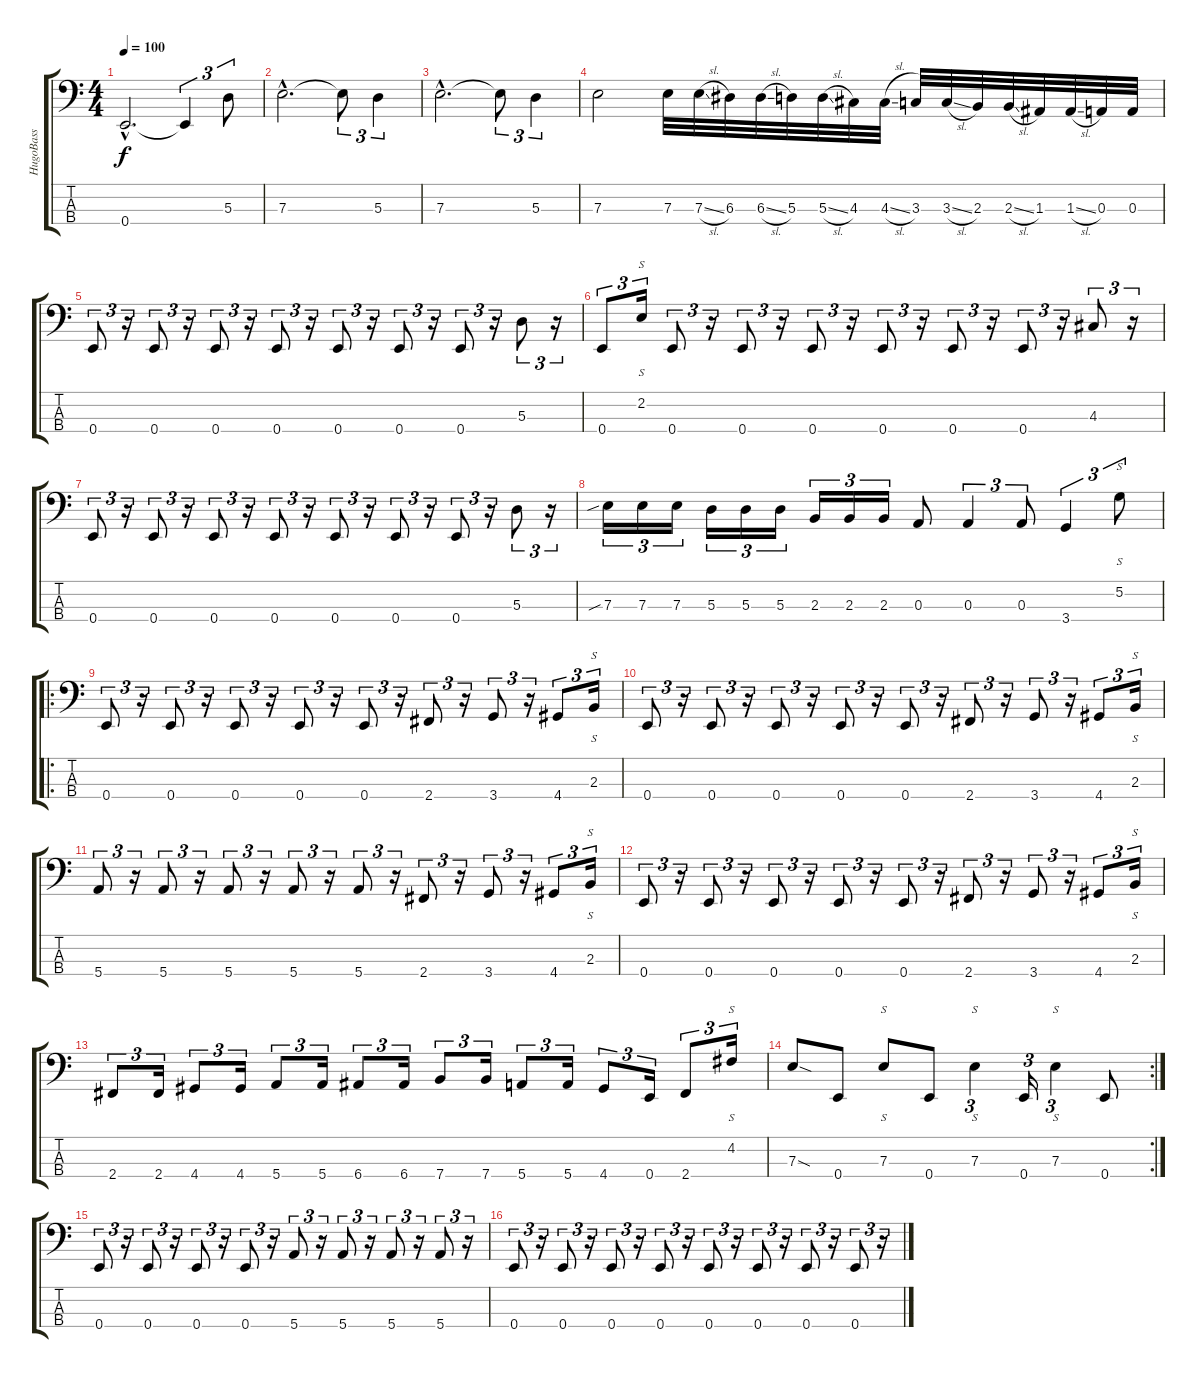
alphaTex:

\track ("HugoBass" "HugoBass") {instrument slapbass1}
\staff {score tabs}
\tuning (G2 D2 A1 E1) {hide}
\ts (4 4)
\tempo 100
\clef f4
\ks c
0.4{hac}.2{d dy f instrument slapbass1} 0.4{t}.4{tu (3 2)} 5.3.8{tu (3 2)} |
7.3{hac}.2{d} 7.3{t}.8{tu (3 2)} 5.3.4{tu (3 2)} |
7.3{hac}.2{d} 7.3{t}.8{tu (3 2)} 5.3.4{tu (3 2)} |
7.3.2 7.3.32 7.3{sl}.32 6.3.32 6.3{sl}.32 5.3.32 5.3{sl}.32 4.3.32 4.3{sl}.32 3.3.32 3.3{sl}.32 2.3.32 2.3{sl}.32 1.3.32 1.3{sl}.32 0.3.32 0.3.32 |
0.4.8{tu (3 2)} r.16{tu (3 2)} 0.4.8{tu (3 2)} r.16{tu (3 2)} 0.4.8{tu (3 2)} r.16{tu (3 2)} 0.4.8{tu (3 2)} r.16{tu (3 2)} 0.4.8{tu (3 2)} r.16{tu (3 2)} 0.4.8{tu (3 2)} r.16{tu (3 2)} 0.4.8{tu (3 2)} r.16{tu (3 2)} 5.3.8{tu (3 2)} r.16{tu (3 2)} |
0.4.8{tu (3 2)} 2.2.16{s tu (3 2) instrument slapbass1} 0.4.8{tu (3 2)} r.16{tu (3 2)} 0.4.8{tu (3 2)} r.16{tu (3 2)} 0.4.8{tu (3 2)} r.16{tu (3 2)} 0.4.8{tu (3 2)} r.16{tu (3 2)} 0.4.8{tu (3 2)} r.16{tu (3 2)} 0.4.8{tu (3 2)} r.16{tu (3 2)} 4.3.8{tu (3 2)} r.16{tu (3 2)} |
0.4.8{tu (3 2)} r.16{tu (3 2)} 0.4.8{tu (3 2)} r.16{tu (3 2)} 0.4.8{tu (3 2)} r.16{tu (3 2)} 0.4.8{tu (3 2)} r.16{tu (3 2)} 0.4.8{tu (3 2)} r.16{tu (3 2)} 0.4.8{tu (3 2)} r.16{tu (3 2)} 0.4.8{tu (3 2)} r.16{tu (3 2)} 5.3.8{tu (3 2)} r.16{tu (3 2)} |
7.3{sib}.16{tu (3 2)} 7.3.16{tu (3 2)} 7.3.16{tu (3 2)} 5.3.16{tu (3 2)} 5.3.16{tu (3 2)} 5.3.16{tu (3 2)} 2.3.16{tu (3 2)} 2.3.16{tu (3 2)} 2.3.16{tu (3 2)} 0.3.8 0.3.4{tu (3 2)} 0.3.8{tu (3 2)} 3.4.4{tu (3 2)} 5.2.8{s tu (3 2) instrument slapbass1} |
\ro
0.4.8{tu (3 2)} r.16{tu (3 2)} 0.4.8{tu (3 2)} r.16{tu (3 2)} 0.4.8{tu (3 2)} r.16{tu (3 2)} 0.4.8{tu (3 2)} r.16{tu (3 2)} 0.4.8{tu (3 2)} r.16{tu (3 2)} 2.4.8{tu (3 2)} r.16{tu (3 2)} 3.4.8{tu (3 2)} r.16{tu (3 2)} 4.4.8{tu (3 2)} 2.3.16{s tu (3 2) instrument slapbass1} |
0.4.8{tu (3 2)} r.16{tu (3 2)} 0.4.8{tu (3 2)} r.16{tu (3 2)} 0.4.8{tu (3 2)} r.16{tu (3 2)} 0.4.8{tu (3 2)} r.16{tu (3 2)} 0.4.8{tu (3 2)} r.16{tu (3 2)} 2.4.8{tu (3 2)} r.16{tu (3 2)} 3.4.8{tu (3 2)} r.16{tu (3 2)} 4.4.8{tu (3 2)} 2.3.16{s tu (3 2) instrument slapbass1} |
5.4.8{tu (3 2)} r.16{tu (3 2)} 5.4.8{tu (3 2)} r.16{tu (3 2)} 5.4.8{tu (3 2)} r.16{tu (3 2)} 5.4.8{tu (3 2)} r.16{tu (3 2)} 5.4.8{tu (3 2)} r.16{tu (3 2)} 2.4.8{tu (3 2)} r.16{tu (3 2)} 3.4.8{tu (3 2)} r.16{tu (3 2)} 4.4.8{tu (3 2)} 2.3.16{s tu (3 2) instrument slapbass1} |
0.4.8{tu (3 2)} r.16{tu (3 2)} 0.4.8{tu (3 2)} r.16{tu (3 2)} 0.4.8{tu (3 2)} r.16{tu (3 2)} 0.4.8{tu (3 2)} r.16{tu (3 2)} 0.4.8{tu (3 2)} r.16{tu (3 2)} 2.4.8{tu (3 2)} r.16{tu (3 2)} 3.4.8{tu (3 2)} r.16{tu (3 2)} 4.4.8{tu (3 2)} 2.3.16{s tu (3 2) instrument slapbass1} |
2.4.8{tu (3 2)} 2.4.16{tu (3 2)} 4.4.8{tu (3 2)} 4.4.16{tu (3 2)} 5.4.8{tu (3 2)} 5.4.16{tu (3 2)} 6.4.8{tu (3 2)} 6.4.16{tu (3 2)} 7.4.8{tu (3 2)} 7.4.16{tu (3 2)} 5.4.8{tu (3 2)} 5.4.16{tu (3 2)} 4.4.8{tu (3 2)} 0.4.16{tu (3 2)} 2.4.8{tu (3 2)} 4.2.16{s tu (3 2) instrument slapbass1} |
\rc 2
7.3{sod}.8 0.4.8 7.3.8{s instrument slapbass1} 0.4.8 7.3.4{s tu (3 2) instrument slapbass1} 0.4.16{tu (3 2)} 7.3.4{s tu (3 2) instrument slapbass1} 0.4.8 |
0.4.8{tu (3 2)} r.16{tu (3 2)} 0.4.8{tu (3 2)} r.16{tu (3 2)} 0.4.8{tu (3 2)} r.16{tu (3 2)} 0.4.8{tu (3 2)} r.16{tu (3 2)} 5.4.8{tu (3 2)} r.16{tu (3 2)} 5.4.8{tu (3 2)} r.16{tu (3 2)} 5.4.8{tu (3 2)} r.16{tu (3 2)} 5.4.8{tu (3 2)} r.16{tu (3 2)} |
0.4.8{tu (3 2)} r.16{tu (3 2)} 0.4.8{tu (3 2)} r.16{tu (3 2)} 0.4.8{tu (3 2)} r.16{tu (3 2)} 0.4.8{tu (3 2)} r.16{tu (3 2)} 0.4.8{tu (3 2)} r.16{tu (3 2)} 0.4.8{tu (3 2)} r.16{tu (3 2)} 0.4.8{tu (3 2)} r.16{tu (3 2)} 0.4.8{tu (3 2)} r.16{tu (3 2)}
